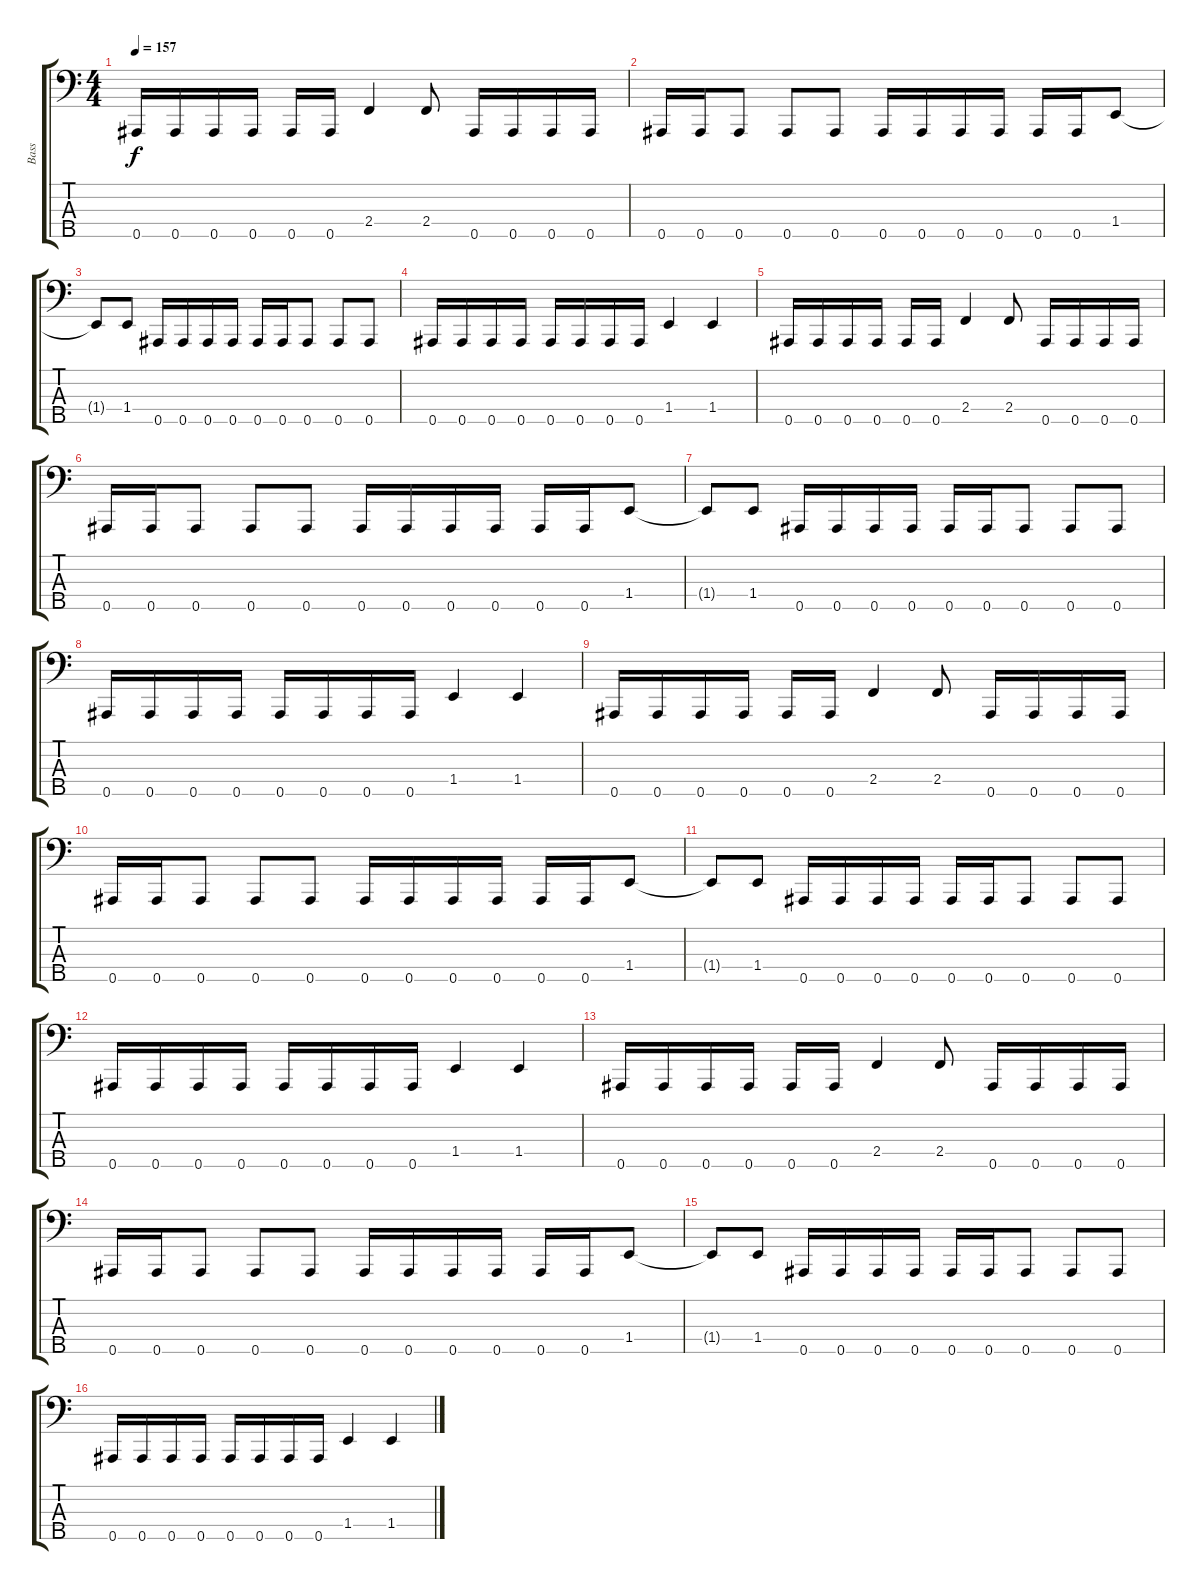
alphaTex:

\track ("Bass" "Bass") {instrument electricbasspick}
\staff {score tabs}
\tuning (Gb2 Db2 Ab1 Eb1 Bb0) {hide}
\ts (4 4)
\tempo 157
\clef f4
\ks c
0.5.16{dy f} 0.5.16 0.5.16 0.5.16 0.5.16 0.5.16 2.4.4 2.4.8 0.5.16 0.5.16 0.5.16 0.5.16 |
0.5.16 0.5.16 0.5.8 0.5.8 0.5.8 0.5.16 0.5.16 0.5.16 0.5.16 0.5.16 0.5.16 1.4.8 |
1.4{t}.8 1.4.8 0.5.16 0.5.16 0.5.16 0.5.16 0.5.16 0.5.16 0.5.8 0.5.8 0.5.8 |
0.5.16 0.5.16 0.5.16 0.5.16 0.5.16 0.5.16 0.5.16 0.5.16 1.4.4 1.4.4 |
0.5.16 0.5.16 0.5.16 0.5.16 0.5.16 0.5.16 2.4.4 2.4.8 0.5.16 0.5.16 0.5.16 0.5.16 |
0.5.16 0.5.16 0.5.8 0.5.8 0.5.8 0.5.16 0.5.16 0.5.16 0.5.16 0.5.16 0.5.16 1.4.8 |
1.4{t}.8 1.4.8 0.5.16 0.5.16 0.5.16 0.5.16 0.5.16 0.5.16 0.5.8 0.5.8 0.5.8 |
0.5.16 0.5.16 0.5.16 0.5.16 0.5.16 0.5.16 0.5.16 0.5.16 1.4.4 1.4.4 |
0.5.16 0.5.16 0.5.16 0.5.16 0.5.16 0.5.16 2.4.4 2.4.8 0.5.16 0.5.16 0.5.16 0.5.16 |
0.5.16 0.5.16 0.5.8 0.5.8 0.5.8 0.5.16 0.5.16 0.5.16 0.5.16 0.5.16 0.5.16 1.4.8 |
1.4{t}.8 1.4.8 0.5.16 0.5.16 0.5.16 0.5.16 0.5.16 0.5.16 0.5.8 0.5.8 0.5.8 |
0.5.16 0.5.16 0.5.16 0.5.16 0.5.16 0.5.16 0.5.16 0.5.16 1.4.4 1.4.4 |
0.5.16 0.5.16 0.5.16 0.5.16 0.5.16 0.5.16 2.4.4 2.4.8 0.5.16 0.5.16 0.5.16 0.5.16 |
0.5.16 0.5.16 0.5.8 0.5.8 0.5.8 0.5.16 0.5.16 0.5.16 0.5.16 0.5.16 0.5.16 1.4.8 |
1.4{t}.8 1.4.8 0.5.16 0.5.16 0.5.16 0.5.16 0.5.16 0.5.16 0.5.8 0.5.8 0.5.8 |
0.5.16 0.5.16 0.5.16 0.5.16 0.5.16 0.5.16 0.5.16 0.5.16 1.4.4 1.4.4
